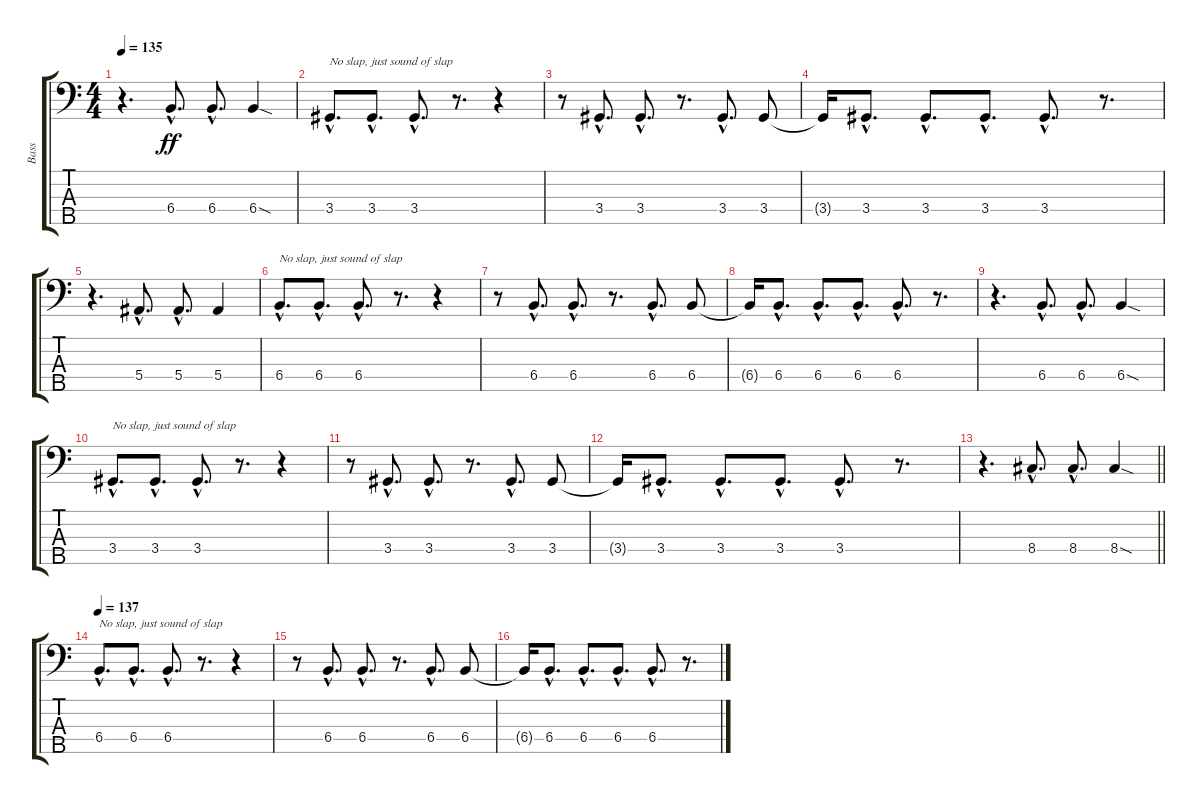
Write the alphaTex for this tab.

\track ("Bass" "Bass") {instrument electricbasspick}
\staff {score tabs}
\tuning (Ab2 Eb2 Bb1 F1 Ab0) {hide}
\ts (4 4)
\tempo 135
\clef f4
\ks c
r.4{d dy ff} 6.4{hac}.8{d} 6.4{hac}.8{d} 6.4{sod}.4 |
3.4{hac}.8{d txt "No slap, just sound of slap" volume 16 instrument slapbass1} 3.4{hac}.8{d} 3.4{hac}.8{d} r.8{d} r.4 |
r.8 3.4{hac}.8{d} 3.4{hac}.8{d} r.8{d} 3.4{hac}.8{d} 3.4.8 |
3.4{t}.16 3.4{hac}.8{d} 3.4{hac}.8{d} 3.4{hac}.8{d} 3.4{hac}.8{d} r.8{d} |
r.4{d} 5.4{hac}.8{d} 5.4{hac}.8{d} 5.4.4 |
6.4{hac}.8{d txt "No slap, just sound of slap" volume 16 instrument slapbass1} 6.4{hac}.8{d} 6.4{hac}.8{d} r.8{d} r.4 |
r.8 6.4{hac}.8{d} 6.4{hac}.8{d} r.8{d} 6.4{hac}.8{d} 6.4.8 |
6.4{t}.16 6.4{hac}.8{d} 6.4{hac}.8{d} 6.4{hac}.8{d} 6.4{hac}.8{d} r.8{d} |
r.4{d} 6.4{hac}.8{d} 6.4{hac}.8{d} 6.4{sod}.4 |
3.4{hac}.8{d txt "No slap, just sound of slap" volume 16 instrument slapbass1} 3.4{hac}.8{d} 3.4{hac}.8{d} r.8{d} r.4 |
r.8 3.4{hac}.8{d} 3.4{hac}.8{d} r.8{d} 3.4{hac}.8{d} 3.4.8 |
3.4{t}.16 3.4{hac}.8{d} 3.4{hac}.8{d} 3.4{hac}.8{d} 3.4{hac}.8{d} r.8{d} |
\barLineRight lightlight
r.4{d} 8.4{hac}.8{d} 8.4{hac}.8{d} 8.4{sod}.4 |
\section ("" "")
\tempo 137
6.4{hac}.8{d txt "No slap, just sound of slap" volume 16 instrument slapbass1} 6.4{hac}.8{d} 6.4{hac}.8{d} r.8{d} r.4 |
r.8 6.4{hac}.8{d} 6.4{hac}.8{d} r.8{d} 6.4{hac}.8{d} 6.4.8 |
6.4{t}.16 6.4{hac}.8{d} 6.4{hac}.8{d} 6.4{hac}.8{d} 6.4{hac}.8{d} r.8{d}
